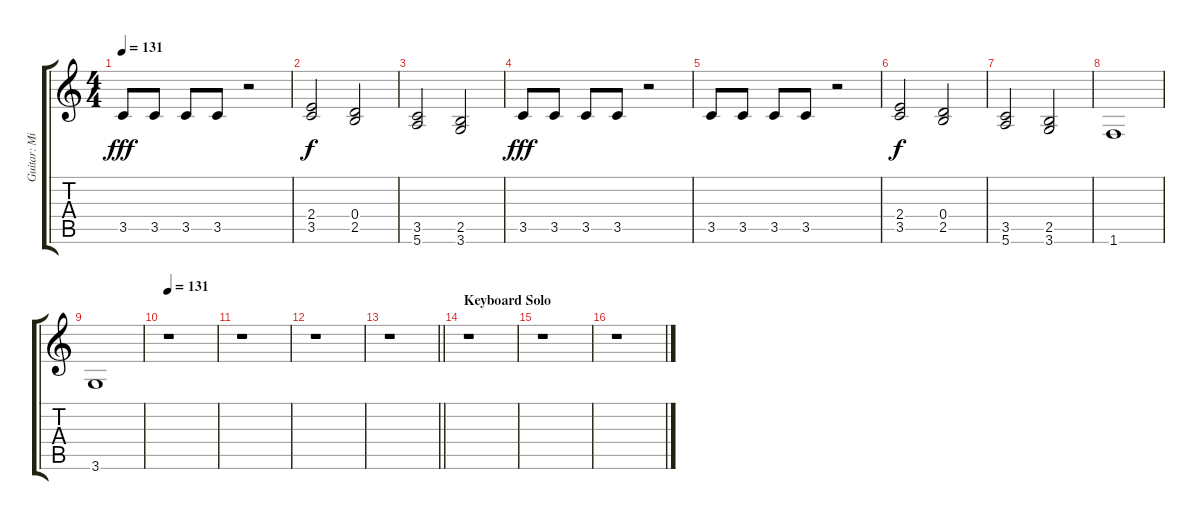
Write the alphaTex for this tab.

\track ("Guitar: Mick Ralphs" "Guitar: Mi") {instrument overdrivenguitar}
\staff {score tabs}
\tuning (E4 B3 G3 D3 A2 E2) {hide}
\ts (4 4)
\tempo 131
\clef g2
\ks c
3.5.8{dy fff} 3.5.8 3.5.8 3.5.8 r.2 |
(2.4 3.5).2{dy f} (0.4 2.5).2 |
(3.5 5.6).2 (2.5 3.6).2 |
3.5.8{dy fff} 3.5.8 3.5.8 3.5.8 r.2 |
3.5.8 3.5.8 3.5.8 3.5.8 r.2 |
(2.4 3.5).2{dy f} (0.4 2.5).2 |
(3.5 5.6).2 (2.5 3.6).2 |
1.6.1 |
3.6.1 |
\tempo 131
r.1 |
r.1 |
r.1 |
\barLineRight lightlight
r.1 |
\section ("" "Keyboard Solo")
r.1 |
r.1 |
r.1
